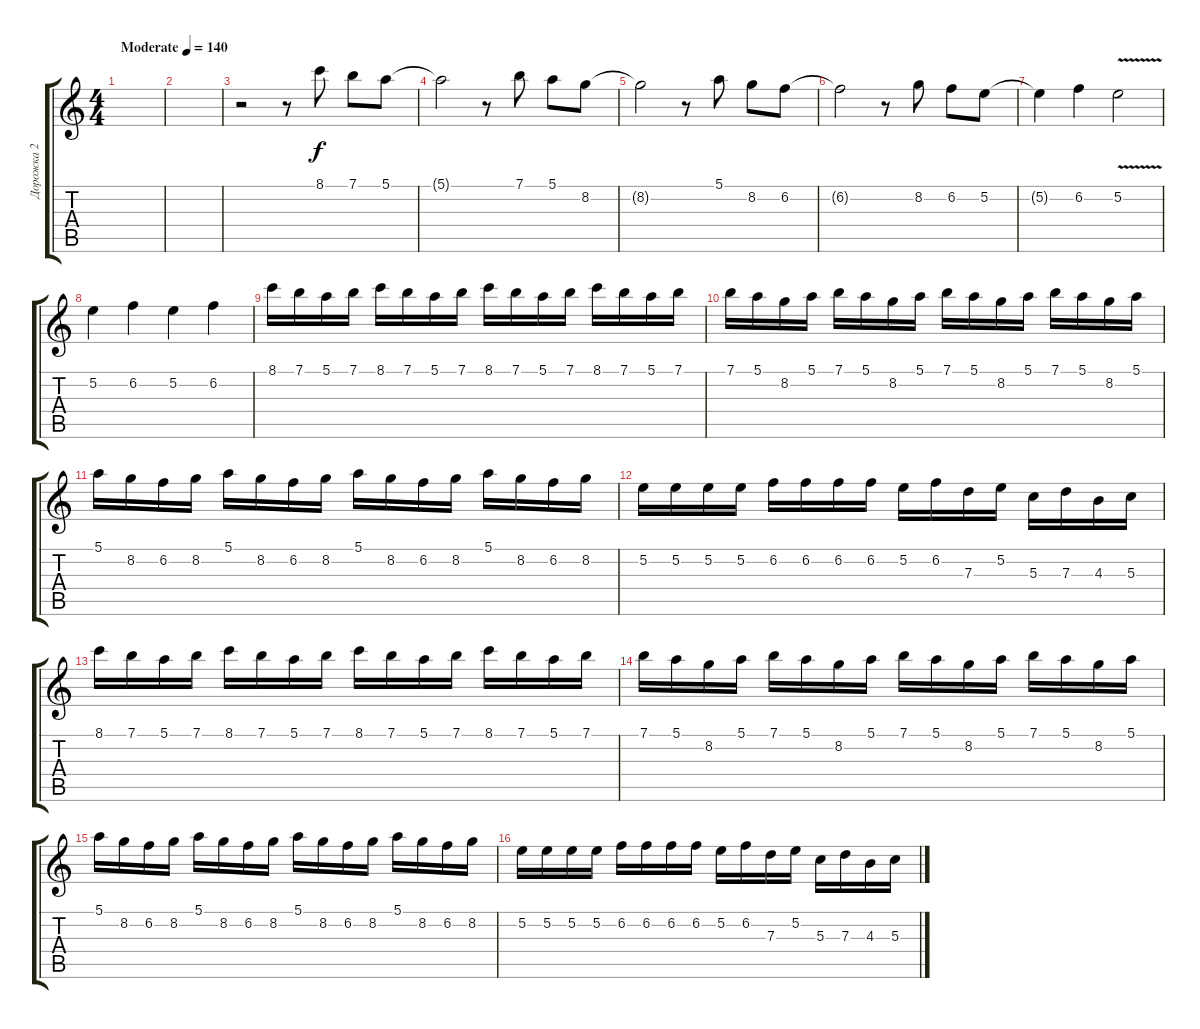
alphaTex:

\track ("Дорожка 2" "Дорожка 2") {instrument distortionguitar}
\staff {score tabs}
\tuning (E4 B3 G3 D3 A2 E2) {hide}
\ts (4 4)
\tempo (140 "Moderate")
\clef g2
\ks c
|
|
r.2 r.8 8.1.8 7.1.8 5.1.8 |
5.1{t}.2 r.8 7.1.8 5.1.8 8.2.8 |
8.2{t}.2 r.8 5.1.8 8.2.8 6.2.8 |
6.2{t}.2 r.8 8.2.8 6.2.8 5.2.8 |
5.2{t}.4 6.2.4 5.2{v}.2 |
5.2.4 6.2.4 5.2.4 6.2.4 |
8.1.16 7.1.16 5.1.16 7.1.16 8.1.16 7.1.16 5.1.16 7.1.16 8.1.16 7.1.16 5.1.16 7.1.16 8.1.16 7.1.16 5.1.16 7.1.16 |
7.1.16 5.1.16 8.2.16 5.1.16 7.1.16 5.1.16 8.2.16 5.1.16 7.1.16 5.1.16 8.2.16 5.1.16 7.1.16 5.1.16 8.2.16 5.1.16 |
5.1.16 8.2.16 6.2.16 8.2.16 5.1.16 8.2.16 6.2.16 8.2.16 5.1.16 8.2.16 6.2.16 8.2.16 5.1.16 8.2.16 6.2.16 8.2.16 |
5.2.16 5.2.16 5.2.16 5.2.16 6.2.16 6.2.16 6.2.16 6.2.16 5.2.16 6.2.16 7.3.16 5.2.16 5.3.16 7.3.16 4.3.16 5.3.16 |
8.1.16 7.1.16 5.1.16 7.1.16 8.1.16 7.1.16 5.1.16 7.1.16 8.1.16 7.1.16 5.1.16 7.1.16 8.1.16 7.1.16 5.1.16 7.1.16 |
7.1.16 5.1.16 8.2.16 5.1.16 7.1.16 5.1.16 8.2.16 5.1.16 7.1.16 5.1.16 8.2.16 5.1.16 7.1.16 5.1.16 8.2.16 5.1.16 |
5.1.16 8.2.16 6.2.16 8.2.16 5.1.16 8.2.16 6.2.16 8.2.16 5.1.16 8.2.16 6.2.16 8.2.16 5.1.16 8.2.16 6.2.16 8.2.16 |
5.2.16 5.2.16 5.2.16 5.2.16 6.2.16 6.2.16 6.2.16 6.2.16 5.2.16 6.2.16 7.3.16 5.2.16 5.3.16 7.3.16 4.3.16 5.3.16
